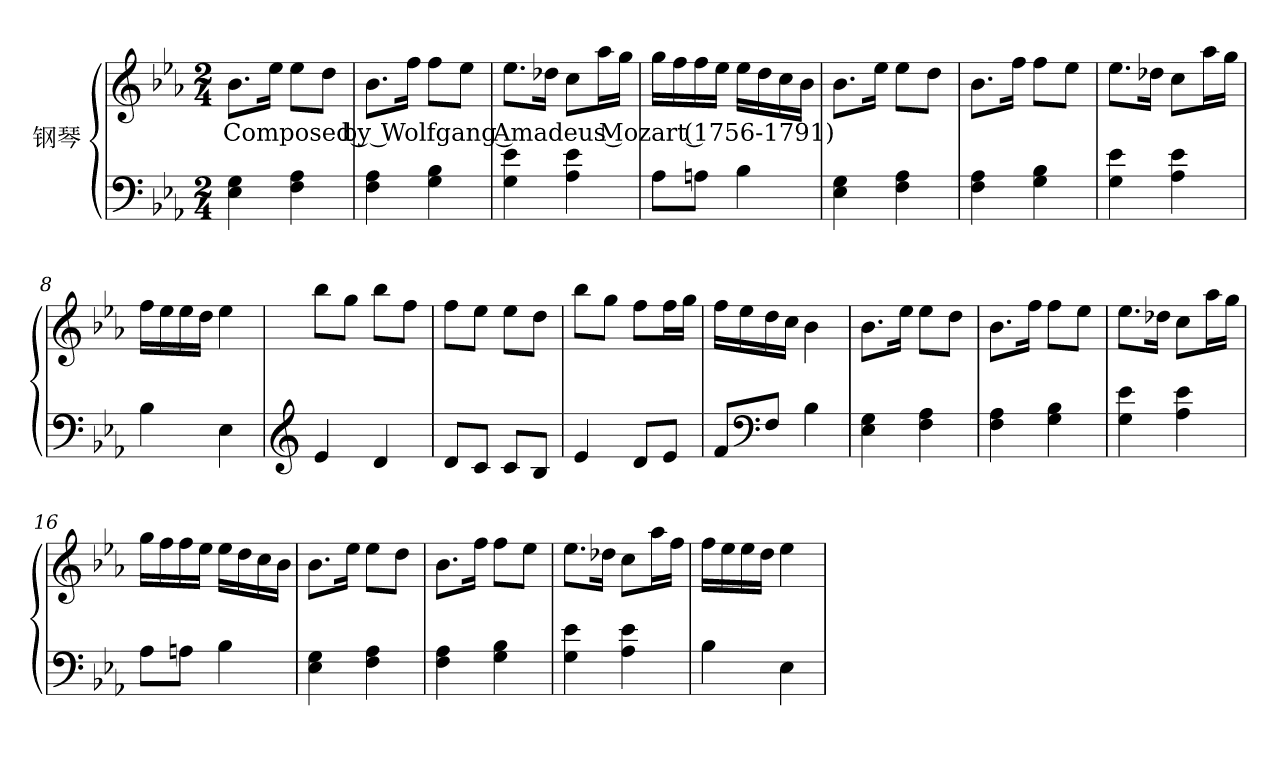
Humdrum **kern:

**kern	**kern	**text
*part2	*part1	*part1
*staff2	*staff1	*staff1
*I"钢琴	*I"钢琴	*
*clefF4	*clefG2	*
*k[b-e-a-]	*k[b-e-a-]	*
*M2/4	*M2/4	*
*MM60	*MM60	*
=1	=1	=1
4E-\ 4G\	8.b-\L	Composed by Wolfgang Amadeus Mozart (1756-1791)
.	16ee-\Jk	.
4F\ 4A-\	8ee-\L	.
.	8dd\J	.
=2	=2	=2
4F\ 4A-\	8.b-\L	.
.	16ff\Jk	.
4G\ 4B-\	8ff\L	.
.	8ee-\J	.
!!LO:LB:g=z
=3	=3	=3
4G\ 4e-\	8.ee-\L	.
.	16dd-X\Jk	.
4A-\ 4e-\	8cc\L	.
.	16aa-\L	.
.	16gg\JJ	.
=4	=4	=4
8A-\L	16gg\LL	.
.	16ff\	.
8An\J	16ff\	.
.	16ee-\JJ	.
4B-\	16ee-\LL	.
.	16dd\	.
.	16cc\	.
.	16b-\JJ	.
=5	=5	=5
4E-\ 4G\	8.b-\L	.
.	16ee-\Jk	.
4F\ 4A-\	8ee-\L	.
.	8dd\J	.
=6	=6	=6
4F\ 4A-\	8.b-\L	.
.	16ff\Jk	.
4G\ 4B-\	8ff\L	.
.	8ee-\J	.
=7	=7	=7
4G\ 4e-\	8.ee-\L	.
.	16dd-X\Jk	.
4A-\ 4e-\	8cc\L	.
.	16aa-\L	.
.	16gg\JJ	.
=8	=8	=8
4B-\	16ff\LL	.
.	16ee-\	.
.	16ee-\	.
.	16dd\JJ	.
4E-\	4ee-\	.
!!LO:LB:g=z
=9	=9	=9
*clefG2	*	*
4e-/	8bb-\L	.
.	8gg\J	.
4d/	8bb-\L	.
.	8ff\J	.
=10	=10	=10
8d/L	8ff\L	.
8c/J	8ee-\J	.
8c/L	8ee-\L	.
8B-/J	8dd\J	.
=11	=11	=11
4e-/	8bb-\L	.
.	8gg\J	.
8d/L	8ff\L	.
8e-/J	16ff\L	.
.	16gg\JJ	.
=12	=12	=12
8f/L	16ff\LL	.
.	16ee-\	.
*clefF4	*	*
8F/J	16dd\	.
.	16cc\JJ	.
4B-\	4b-\	.
=13	=13	=13
4E-\ 4G\	8.b-\L	.
.	16ee-\Jk	.
4F\ 4A-\	8ee-\L	.
.	8dd\J	.
=14	=14	=14
4F\ 4A-\	8.b-\L	.
.	16ff\Jk	.
4G\ 4B-\	8ff\L	.
.	8ee-\J	.
=15	=15	=15
4G\ 4e-\	8.ee-\L	.
.	16dd-X\Jk	.
4A-\ 4e-\	8cc\L	.
.	16aa-\L	.
.	16gg\JJ	.
!!LO:LB:g=z
=16	=16	=16
8A-\L	16gg\LL	.
.	16ff\	.
8An\J	16ff\	.
.	16ee-\JJ	.
4B-\	16ee-\LL	.
.	16dd\	.
.	16cc\	.
.	16b-\JJ	.
=17	=17	=17
4E-\ 4G\	8.b-\L	.
.	16ee-\Jk	.
4F\ 4A-\	8ee-\L	.
.	8dd\J	.
=18	=18	=18
4F\ 4A-\	8.b-\L	.
.	16ff\Jk	.
4G\ 4B-\	8ff\L	.
.	8ee-\J	.
=19	=19	=19
4G\ 4e-\	8.ee-\L	.
*	*MM55	*
.	16dd-X\Jk	.
4A-\ 4e-\	8cc\L	.
*	*MM50	*
.	16aa-\L	.
.	16ff\JJ	.
=20	=20	=20
4B-\	16ff\LL	.
*	*MM45	*
.	16ee-\	.
.	16ee-\	.
.	16dd\JJ	.
*	*MM40	*
4E-\	4ee-\	.
=	=	=
*-	*-	*-
